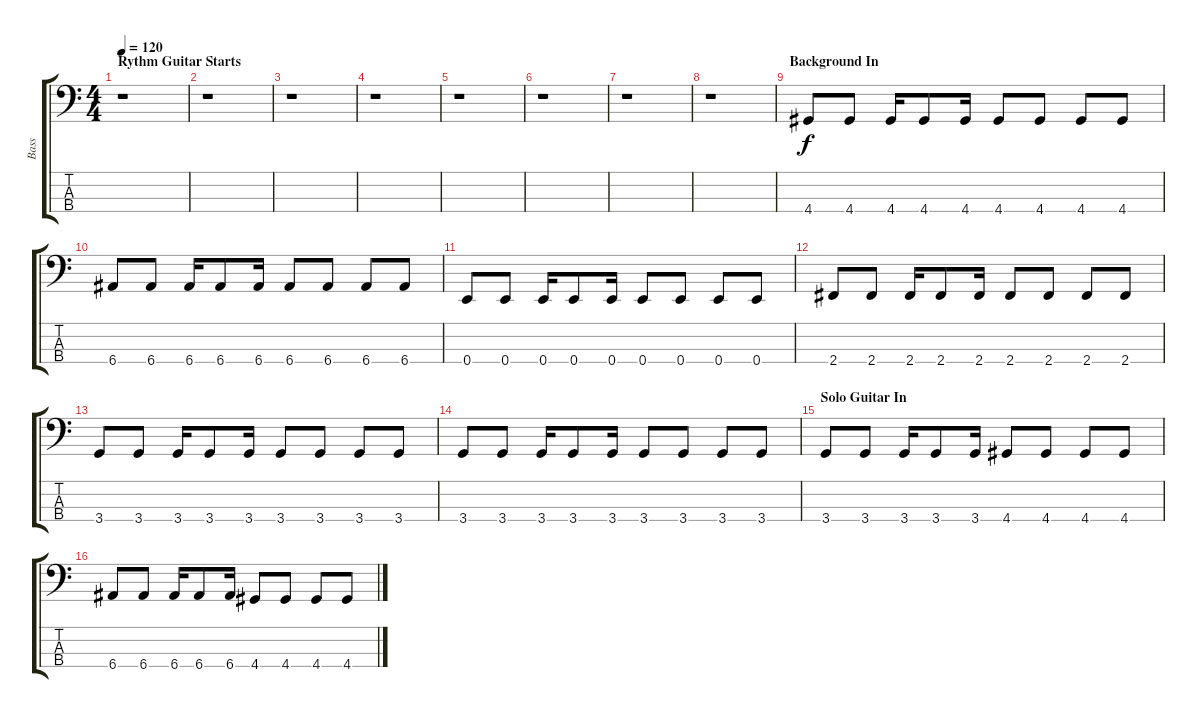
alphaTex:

\track ("Bass" "Bass") {instrument fretlessbass}
\staff {score tabs}
\tuning (G2 D2 A1 E1) {hide}
\ts (4 4)
\section ("" "Rythm Guitar Starts")
\tempo 120
\clef f4
\ks c
r.1{dy f instrument fretlessbass} |
r.1 |
r.1 |
r.1 |
r.1 |
r.1 |
r.1 |
r.1 |
\section ("" "Background In")
4.4.8 4.4.8 4.4.16 4.4.8 4.4.16 4.4.8 4.4.8 4.4.8 4.4.8 |
6.4.8 6.4.8 6.4.16 6.4.8 6.4.16 6.4.8 6.4.8 6.4.8 6.4.8 |
0.4.8 0.4.8 0.4.16 0.4.8 0.4.16 0.4.8 0.4.8 0.4.8 0.4.8 |
2.4.8 2.4.8 2.4.16 2.4.8 2.4.16 2.4.8 2.4.8 2.4.8 2.4.8 |
3.4.8 3.4.8 3.4.16 3.4.8 3.4.16 3.4.8 3.4.8 3.4.8 3.4.8 |
3.4.8 3.4.8 3.4.16 3.4.8 3.4.16 3.4.8 3.4.8 3.4.8 3.4.8 |
\section ("" "Solo Guitar In")
3.4.8 3.4.8 3.4.16 3.4.8 3.4.16 4.4.8 4.4.8 4.4.8 4.4.8 |
6.4.8 6.4.8 6.4.16 6.4.8 6.4.16 4.4.8 4.4.8 4.4.8 4.4.8
